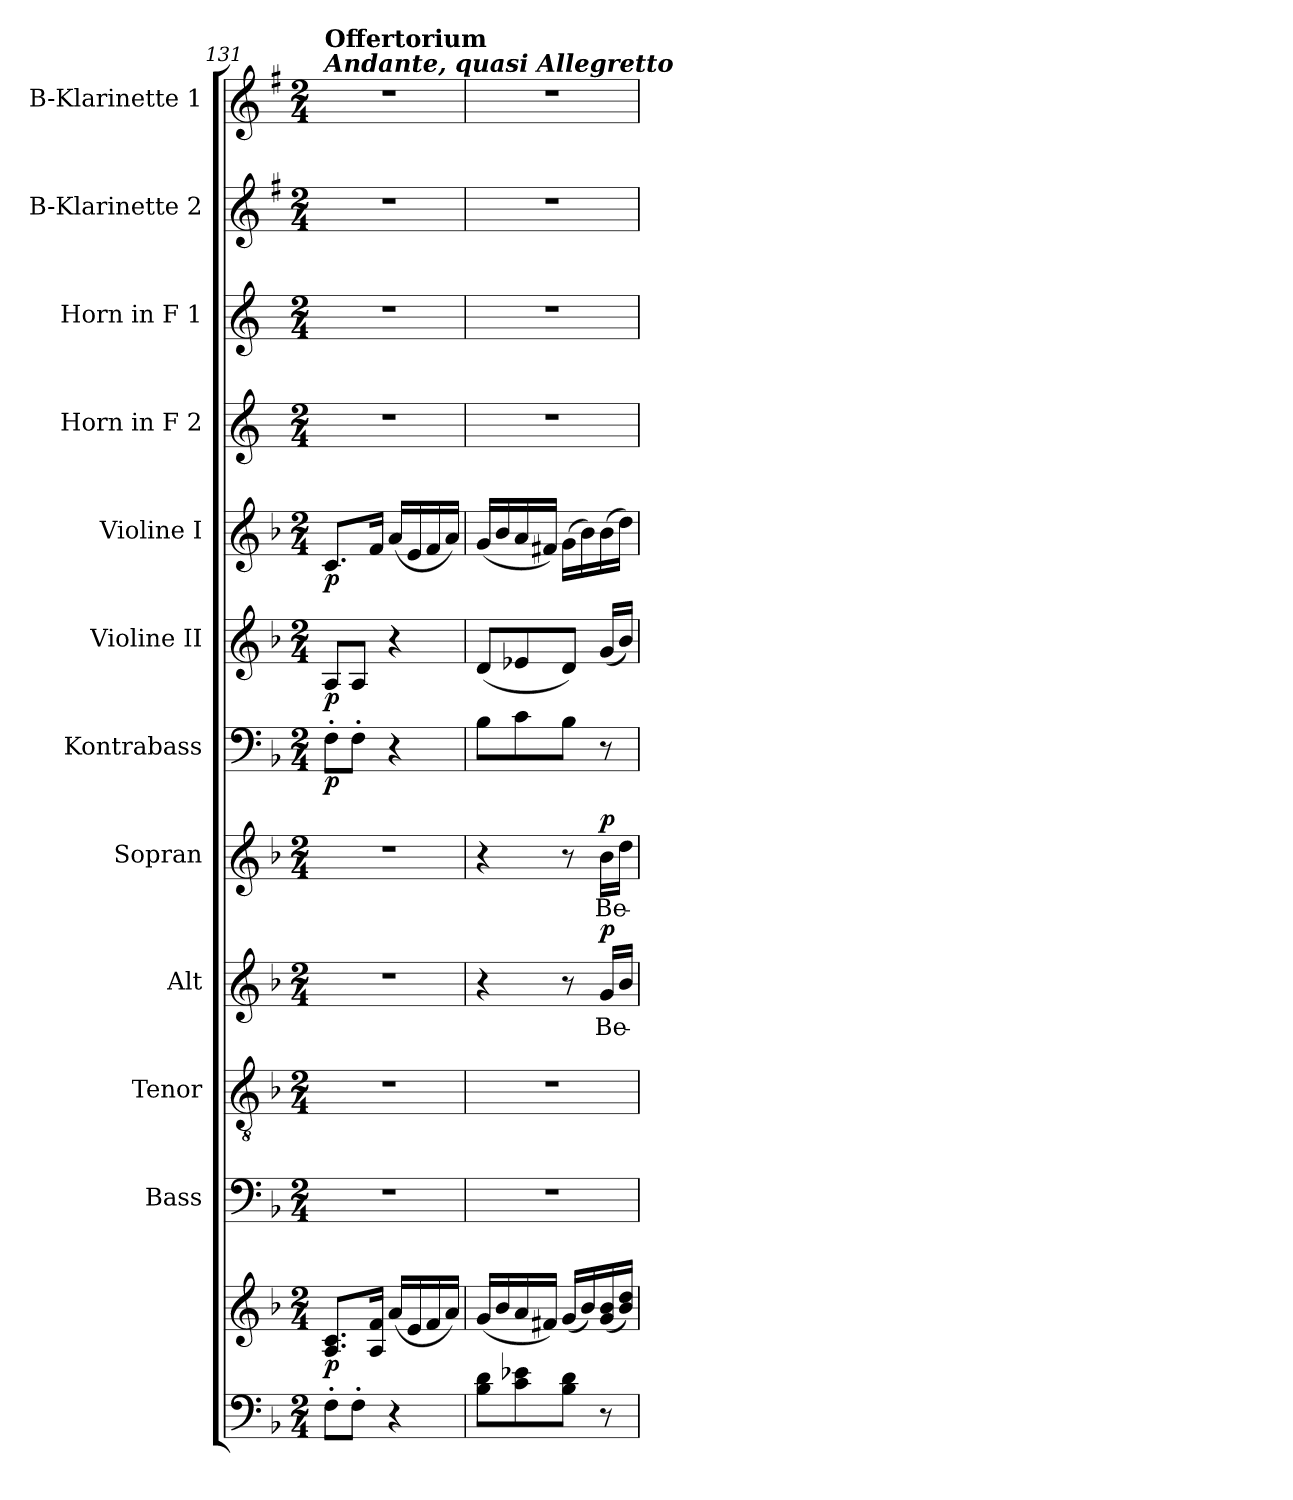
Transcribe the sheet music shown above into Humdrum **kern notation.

**kern	**kern	**dynam	**kern	**kern	**kern	**text	**dynam	**kern	**text	**dynam	**kern	**dynam	**kern	**dynam	**kern	**dynam	**kern	**kern	**kern	**kern
*part12	*part12	*part12	*part11	*part10	*part9	*part9	*part9	*part8	*part8	*part8	*part7	*part7	*part6	*part6	*part5	*part5	*part4	*part3	*part2	*part1
*staff13	*staff12	*staff12/13	*staff11	*staff10	*staff9	*staff9	*staff9	*staff8	*staff8	*staff8	*staff7	*staff7	*staff6	*staff6	*staff5	*staff5	*staff4	*staff3	*staff2	*staff1
*	*	*	*I"Bass	*I"Tenor	*I"Alt	*	*	*I"Sopran	*	*	*I"Kontrabass	*	*I"Violine II	*	*I"Violine I	*	*I"Horn in F 2	*I"Horn in F 1	*I"B-Klarinette 2	*I"B-Klarinette 1
*	*	*	*I'B.	*I'T.	*I'A.	*	*	*I'S.	*	*	*I'Kb.	*	*I'Vl. II	*	*I'Vl. I	*	*	*	*I'B Kl. 2	*I'B Kl. 1
!!LO:PB:g=z
*clefF4	*clefG2	*	*clefF4	*clefGv2	*clefG2	*	*	*clefG2	*	*	*clefF4	*	*clefG2	*	*clefG2	*	*clefG2	*clefG2	*clefG2	*clefG2
*	*	*	*	*	*	*	*	*	*	*	*ITrd7c12	*	*	*	*	*	*ITrd4c7	*ITrd4c7	*ITrd1c2	*ITrd1c2
*k[b-]	*k[b-]	*	*k[b-]	*k[b-]	*k[b-]	*	*	*k[b-]	*	*	*k[b-]	*	*k[b-]	*	*k[b-]	*	*k[b-]	*k[b-]	*k[b-]	*k[b-]
*F:	*F:	*	*F:	*F:	*F:	*	*	*F:	*	*	*F:	*	*F:	*	*F:	*	*F:	*F:	*F:	*F:
*M2/4	*M2/4	*	*M2/4	*M2/4	*M2/4	*	*	*M2/4	*	*	*M2/4	*	*M2/4	*	*M2/4	*	*M2/4	*M2/4	*M2/4	*M2/4
=131	=131	=131	=131	=131	=131	=131	=131	=131	=131	=131	=131	=131	=131	=131	=131	=131	=131	=131	=131	=131
!	!	!	!	!	!	!	!	!	!	!	!	!	!	!	!	!	!	!	!	!LO:TX:a:Bi:t=Andante, quasi Allegretto
!	!	!	!	!	!	!	!	!	!	!	!	!	!	!	!	!	!	!	!	!LO:TX:a:B:t=Offertorium
!	!	!LO:DY:b	!	!	!	!	!	!	!	!	!	!LO:DY:b	!	!LO:DY:b	!	!LO:DY:b	!	!	!	!
8F'>\L	8.A/ 8.c/L	p	2r	2r	2r	.	.	2r	.	.	8FF'>\L	p	8A/L	p	8.c/L	p	2r	2r	2r	2r
8F'>\J	.	.	.	.	.	.	.	.	.	.	8FF'>\J	.	8A/J	.	.	.	.	.	.	.
.	16A/ 16f/Jk	.	.	.	.	.	.	.	.	.	.	.	.	.	16f/Jk	.	.	.	.	.
4r	(<16a/LL	.	.	.	.	.	.	.	.	.	4r	.	4r	.	(<16a/LL	.	.	.	.	.
.	16e/	.	.	.	.	.	.	.	.	.	.	.	.	.	16e/	.	.	.	.	.
.	16f/	.	.	.	.	.	.	.	.	.	.	.	.	.	16f/	.	.	.	.	.
.	16a/JJ)	.	.	.	.	.	.	.	.	.	.	.	.	.	16a/JJ)	.	.	.	.	.
=132	=132	=132	=132	=132	=132	=132	=132	=132	=132	=132	=132	=132	=132	=132	=132	=132	=132	=132	=132	=132
8B-\ 8d\L	(<16g/LL	.	2r	2r	4r	.	.	4r	.	.	8BB-\L	.	(<8d/L	.	(<16g/LL	.	2r	2r	2r	2r
.	16b-/	.	.	.	.	.	.	.	.	.	.	.	.	.	16b-/	.	.	.	.	.
8c\ 8e-X\	16a/	.	.	.	.	.	.	.	.	.	8C\	.	8e-X/	.	16a/	.	.	.	.	.
.	16f#X/JJ)	.	.	.	.	.	.	.	.	.	.	.	.	.	16f#X/JJ)	.	.	.	.	.
8B-\ 8d\J	(<16g/LL	.	.	.	8r	.	.	8r	.	.	8BB-\J	.	8d/J)	.	(>16g\LL	.	.	.	.	.
.	16b-/)	.	.	.	.	.	.	.	.	.	.	.	.	.	16b-\)	.	.	.	.	.
!	!	!	!	!	!	!LO:LY:b	!LO:DY:a	!	!LO:LY:b	!LO:DY:a	!	!	!	!	!	!	!	!	!	!
8r	(<16g/ 16b-/	.	.	.	16g/LL	Be-	p	16b-\LL	Be-	p	8r	.	(<16g/LL	.	(>16b-\	.	.	.	.	.
.	16b-/ 16dd/JJ)	.	.	.	16b-/JJ	.	.	16dd\JJ	.	.	.	.	16b-/JJ)	.	16dd\JJ)	.	.	.	.	.
=	=	=	=	=	=	=	=	=	=	=	=	=	=	=	=	=	=	=	=	=
*-	*-	*-	*-	*-	*-	*-	*-	*-	*-	*-	*-	*-	*-	*-	*-	*-	*-	*-	*-	*-
